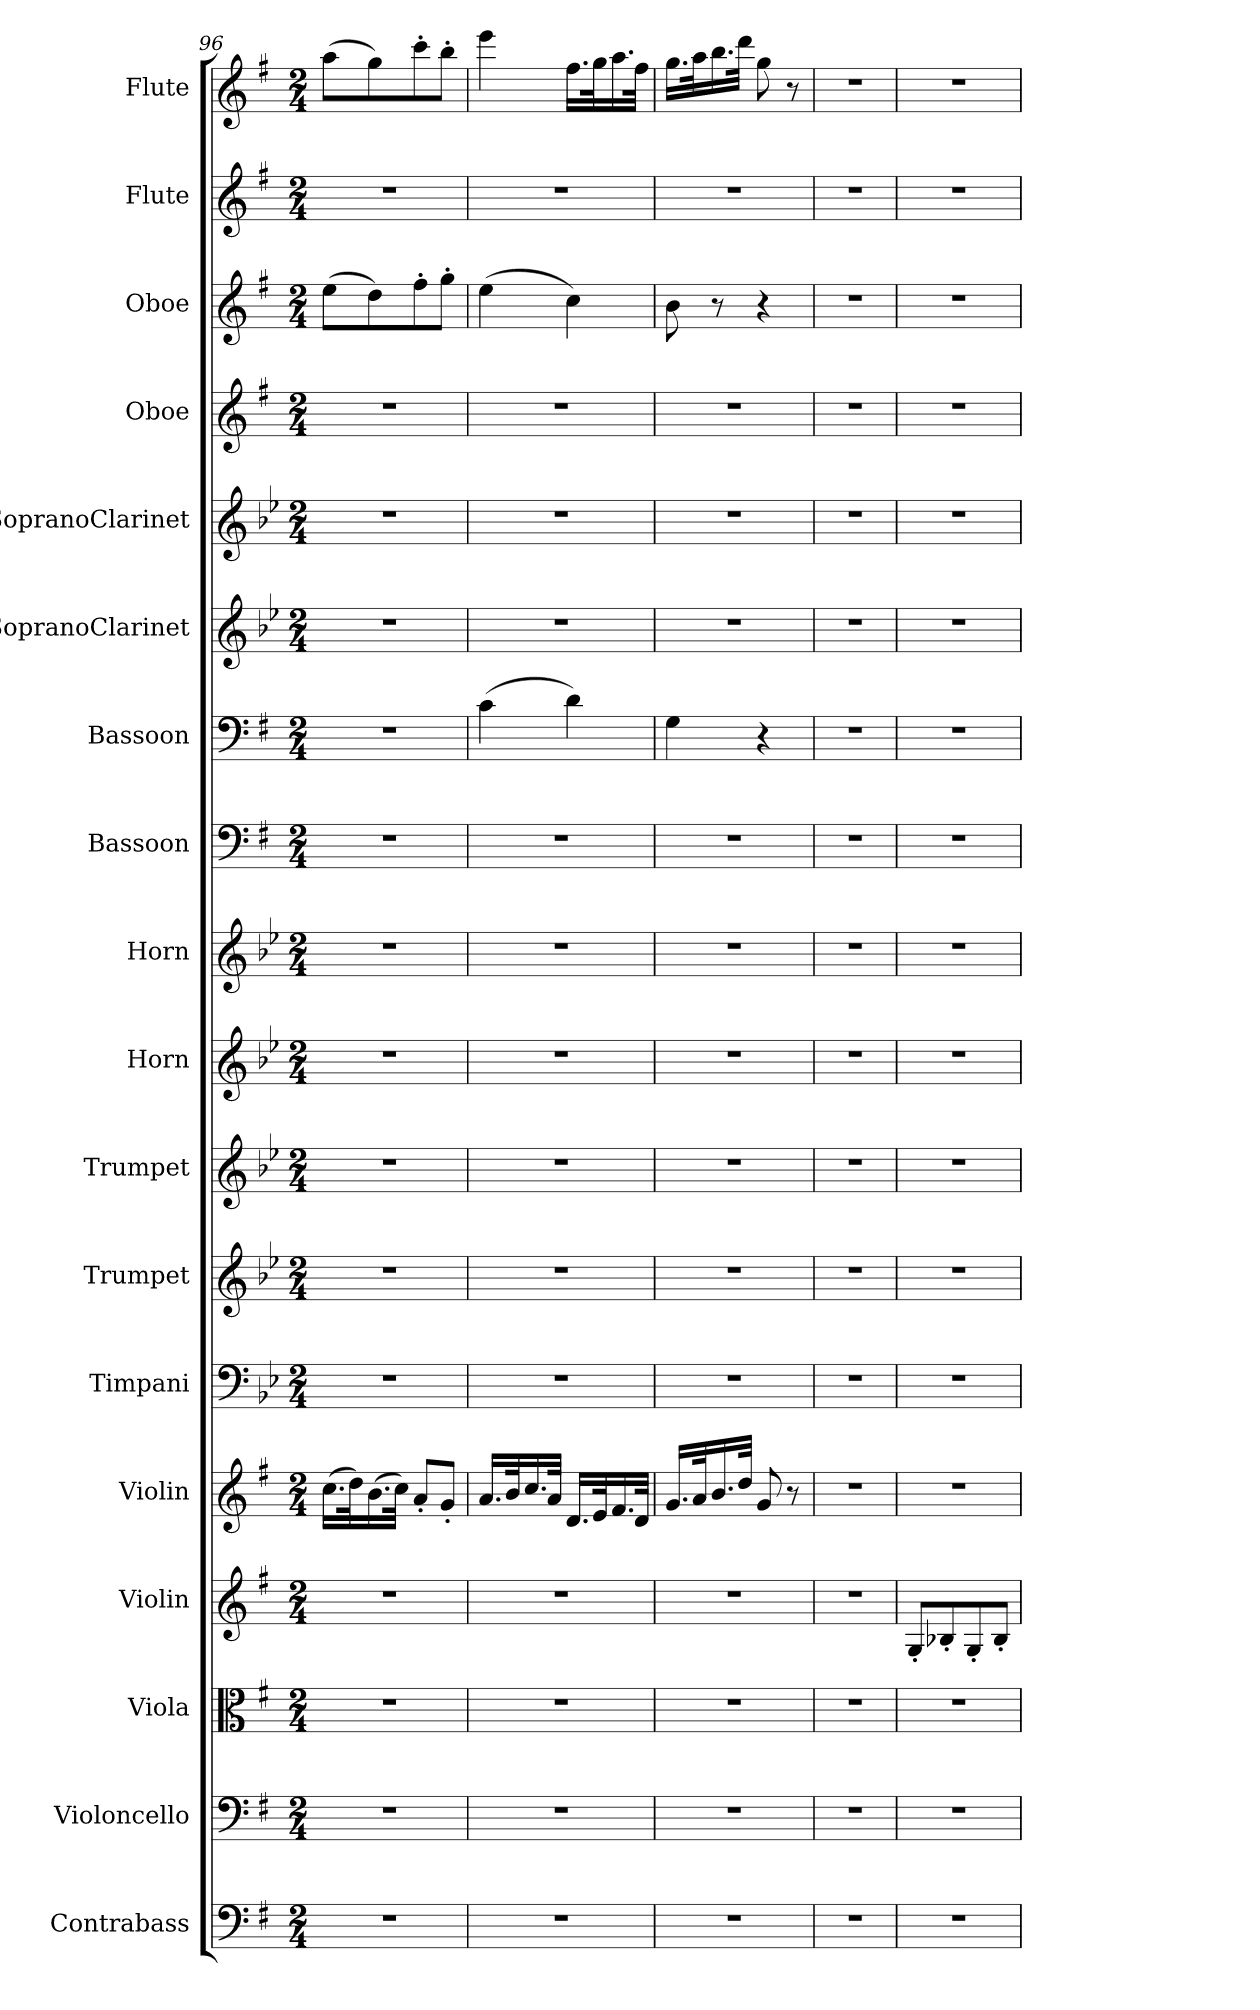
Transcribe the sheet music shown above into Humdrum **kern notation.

**kern	**kern	**kern	**kern	**kern	**kern	**kern	**kern	**kern	**kern	**kern	**kern	**kern	**kern	**kern	**kern	**kern	**kern
*part18	*part17	*part16	*part15	*part14	*part13	*part12	*part11	*part10	*part9	*part8	*part7	*part6	*part5	*part4	*part3	*part2	*part1
*staff18	*staff17	*staff16	*staff15	*staff14	*staff13	*staff12	*staff11	*staff10	*staff9	*staff8	*staff7	*staff6	*staff5	*staff4	*staff3	*staff2	*staff1
*I"Contrabass	*I"Violoncello	*I"Viola	*I"Violin	*I"Violin	*I"Timpani	*I"Trumpet	*I"Trumpet	*I"Horn	*I"Horn	*I"Bassoon	*I"Bassoon	*I"SopranoClarinet	*I"SopranoClarinet	*I"Oboe	*I"Oboe	*I"Flute	*I"Flute
*I'Cb	*I'Vc	*I'Vla	*I'Vln	*I'Vln	*I'Timp	*I'Tpt	*I'Tpt	*I'Hn	*I'Hn	*I'Bsn	*I'Bsn	*	*	*I'Ob	*I'Ob	*I'Fl	*I'Fl
*clefF4	*clefF4	*clefC3	*clefG2	*clefG2	*clefF4	*clefG2	*clefG2	*clefG2	*clefG2	*clefF4	*clefF4	*clefG2	*clefG2	*clefG2	*clefG2	*clefG2	*clefG2
*k[f#]	*k[f#]	*k[f#]	*k[f#]	*k[f#]	*k[b-e-]	*k[b-e-]	*k[b-e-]	*k[b-e-]	*k[b-e-]	*k[f#]	*k[f#]	*k[b-e-]	*k[b-e-]	*k[f#]	*k[f#]	*k[f#]	*k[f#]
*M2/4	*M2/4	*M2/4	*M2/4	*M2/4	*M2/4	*M2/4	*M2/4	*M2/4	*M2/4	*M2/4	*M2/4	*M2/4	*M2/4	*M2/4	*M2/4	*M2/4	*M2/4
=96	=96	=96	=96	=96	=96	=96	=96	=96	=96	=96	=96	=96	=96	=96	=96	=96	=96
2r	2r	2r	2r	(16.cc\LL	2r	2r	2r	2r	2r	2r	2r	2r	2r	2r	(8ee\L	2r	(8aa\L
.	.	.	.	32dd\K)	.	.	.	.	.	.	.	.	.	.	.	.	.
.	.	.	.	(16.b\	.	.	.	.	.	.	.	.	.	.	8dd\)	.	8gg\)
.	.	.	.	32cc\JJk)	.	.	.	.	.	.	.	.	.	.	.	.	.
.	.	.	.	8a'/L	.	.	.	.	.	.	.	.	.	.	8ff#'\	.	8ccc'\
.	.	.	.	8g'/J	.	.	.	.	.	.	.	.	.	.	8gg'\J	.	8bb'\J
=97	=97	=97	=97	=97	=97	=97	=97	=97	=97	=97	=97	=97	=97	=97	=97	=97	=97
2r	2r	2r	2r	16.a/LL	2r	2r	2r	2r	2r	2r	(4c\	2r	2r	2r	(4ee\	2r	4eee\
.	.	.	.	32b/K	.	.	.	.	.	.	.	.	.	.	.	.	.
.	.	.	.	16.cc/	.	.	.	.	.	.	.	.	.	.	.	.	.
.	.	.	.	32a/JJk	.	.	.	.	.	.	.	.	.	.	.	.	.
.	.	.	.	16.d/LL	.	.	.	.	.	.	4d\)	.	.	.	4cc\)	.	16.ff#\LL
.	.	.	.	32e/K	.	.	.	.	.	.	.	.	.	.	.	.	32gg\K
.	.	.	.	16.f#/	.	.	.	.	.	.	.	.	.	.	.	.	16.aa\
.	.	.	.	32d/JJk	.	.	.	.	.	.	.	.	.	.	.	.	32ff#\JJk
=98	=98	=98	=98	=98	=98	=98	=98	=98	=98	=98	=98	=98	=98	=98	=98	=98	=98
2r	2r	2r	2r	16.g/LL	2r	2r	2r	2r	2r	2r	4G\	2r	2r	2r	8b\	2r	16.gg\LL
.	.	.	.	32a/K	.	.	.	.	.	.	.	.	.	.	.	.	32aa\K
.	.	.	.	16.b/	.	.	.	.	.	.	.	.	.	.	8r	.	16.bb\
.	.	.	.	32dd/JJk	.	.	.	.	.	.	.	.	.	.	.	.	32ddd\JJk
.	.	.	.	8g/	.	.	.	.	.	.	4r	.	.	.	4r	.	8gg\
.	.	.	.	8r	.	.	.	.	.	.	.	.	.	.	.	.	8r
=99	=99	=99	=99	=99	=99	=99	=99	=99	=99	=99	=99	=99	=99	=99	=99	=99	=99
2r	2r	2r	2r	2r	2r	2r	2r	2r	2r	2r	2r	2r	2r	2r	2r	2r	2r
=100	=100	=100	=100	=100	=100	=100	=100	=100	=100	=100	=100	=100	=100	=100	=100	=100	=100
2r	2r	2r	8G'/L	2r	2r	2r	2r	2r	2r	2r	2r	2r	2r	2r	2r	2r	2r
.	.	.	8B-X'/	.	.	.	.	.	.	.	.	.	.	.	.	.	.
.	.	.	8G'/	.	.	.	.	.	.	.	.	.	.	.	.	.	.
.	.	.	8B-'/J	.	.	.	.	.	.	.	.	.	.	.	.	.	.
=	=	=	=	=	=	=	=	=	=	=	=	=	=	=	=	=	=
*-	*-	*-	*-	*-	*-	*-	*-	*-	*-	*-	*-	*-	*-	*-	*-	*-	*-
